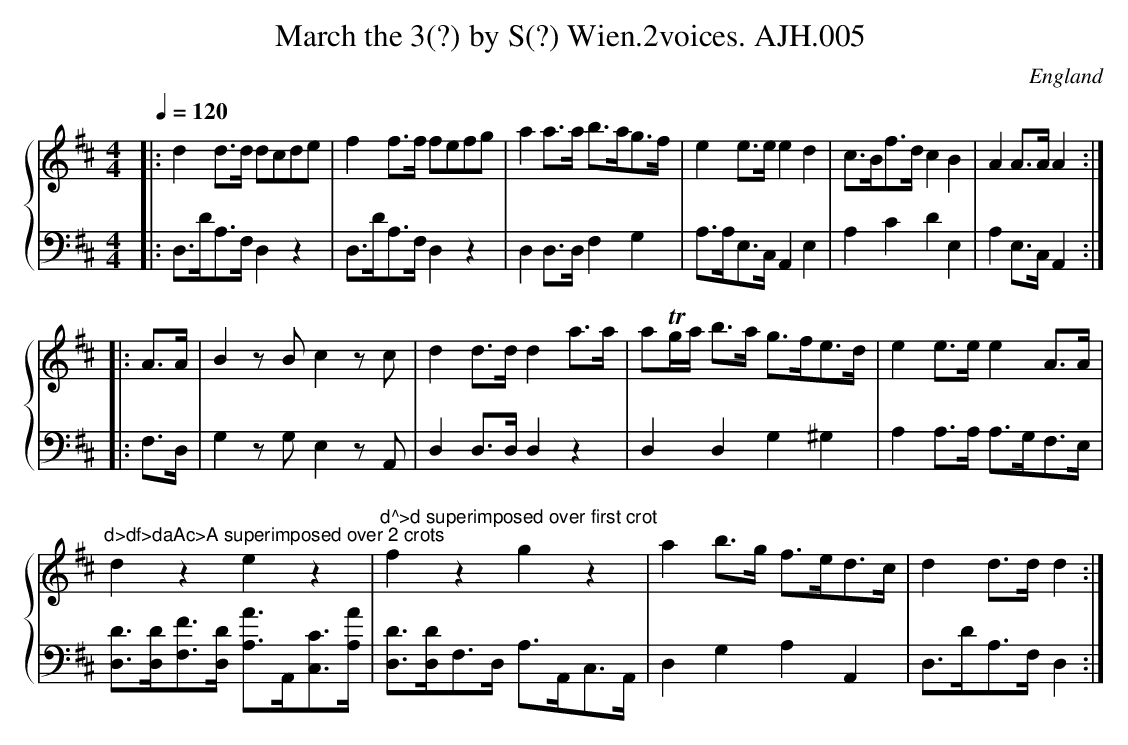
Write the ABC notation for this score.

X:1
T:March the 3(?) by S(?) Wien.2voices. AJH.005
M:4/4
L:1/8
Q:1/4=120
O:England
V:1 clef=treble
V:2 clef=bass
%%staves {1 2}
K:D major
[V:1] |: d2d>d dcde | f2f>f fefg | a2a>a b>ag>f |\
e2e>e e2d2 | c>Bf>d c2B2 | A2A>A A2 :|
[V:2] |: D,>DA,>F,D,2z2 | D,>DA,>F,D,2z2 | D,2D,>D,F,2G,2 |\
A,>A,E,>C,A,,2E,2 | A,2C2D2E,2 | A,2E,>C,A,,2 :|
[V:1]|: A>A | B2zB c2zc | d2d>d d2a>a | aTg/a/ b>a g>fe>d | e2e>ee2A>A |
[V:2]|: F,>D, | G,2zG,E,2zA,, | D,2D,>D,D,2z2 | D,2D,2G,2^G,2 |A,2A,>A, A,>G,F,>E, |
[V:1]"^d>df>daAc>A superimposed over 2 crots"d2z2e2z2 |\
"d^>d superimposed over first crot"f2z2g2z2 | a2b>g f>ed>c | d2d>dd2 :|
[V:2] [D3/D,3/][D/D,/][F3/F,3/][D/D,/] [A3/A,3/]A,,/[C3/C,3/][A/A,/] |\
[D3/D,3/][D/D,/]F,>D, A,>A,,C,>A,, | D,2G,2A,2A,,2 | D,>DA,>F,D,2 :|
